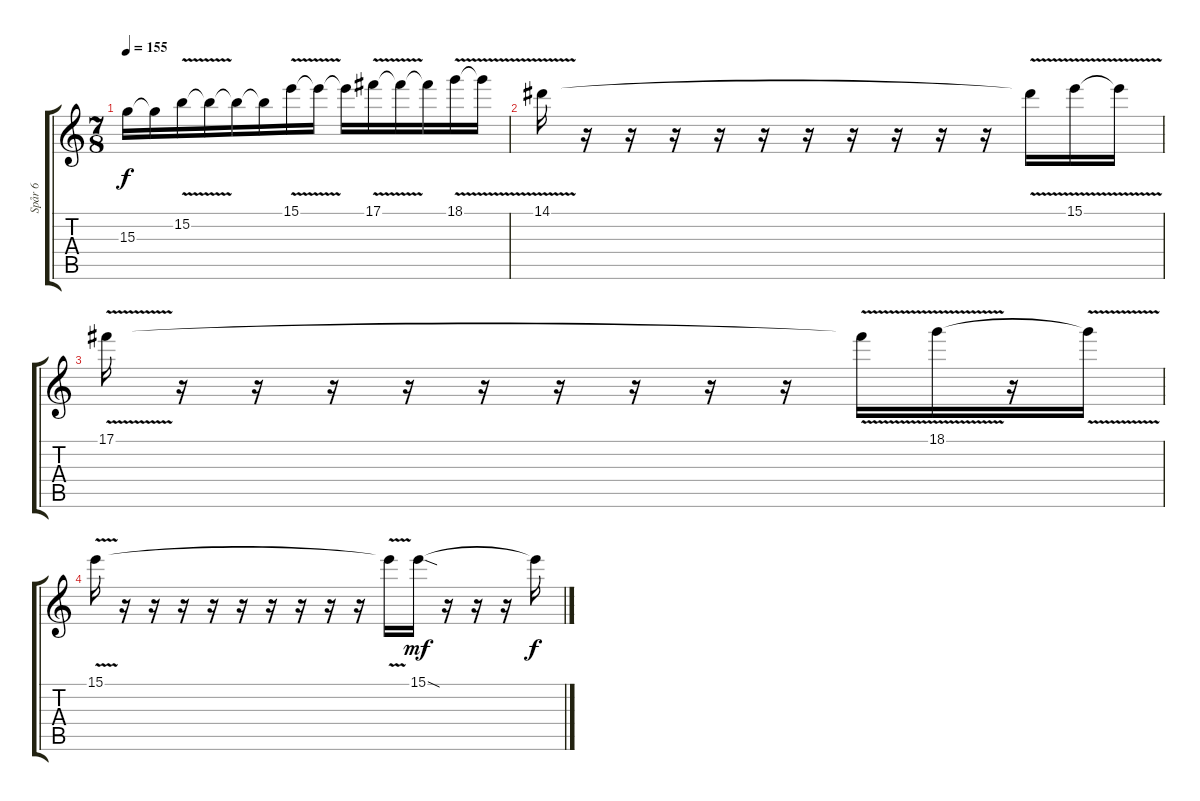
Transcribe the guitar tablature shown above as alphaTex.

\track ("Spår 6" "Spår 6") {instrument overdrivenguitar}
\staff {score tabs}
\tuning (Db4 Ab3 E3 B2 Gb2 B1) {hide}
\ts (7 8)
\tempo 155
\clef g2
\ks c
15.3{t}.16{dy f} 15.3{t}.16 15.2{v}.16 15.2{t}.16 15.2{t}.16 15.2{t}.16 15.1{v}.16 15.1{t}.16 15.1{t}.16 17.1{v}.16 17.1{t}.16 17.1{t}.16 18.1{v}.16 18.1{t}.16 |
14.1{v}.16 r.16 r.16 r.16 r.16 r.16 r.16 r.16 r.16 r.16 r.16 14.1{t}.16 15.1{v}.16 15.1{t}.16 |
17.1{v}.16 r.16 r.16 r.16 r.16 r.16 r.16 r.16 r.16 r.16 17.1{t}.16 18.1{v}.16 r.16 18.1{t}.16 |
15.1{v}.16 r.16 r.16 r.16 r.16 r.16 r.16 r.16 r.16 r.16 15.1{t}.16 15.1{sod}.16{dy mf} r.16 r.16 r.16 15.1{t}.16{dy f}
